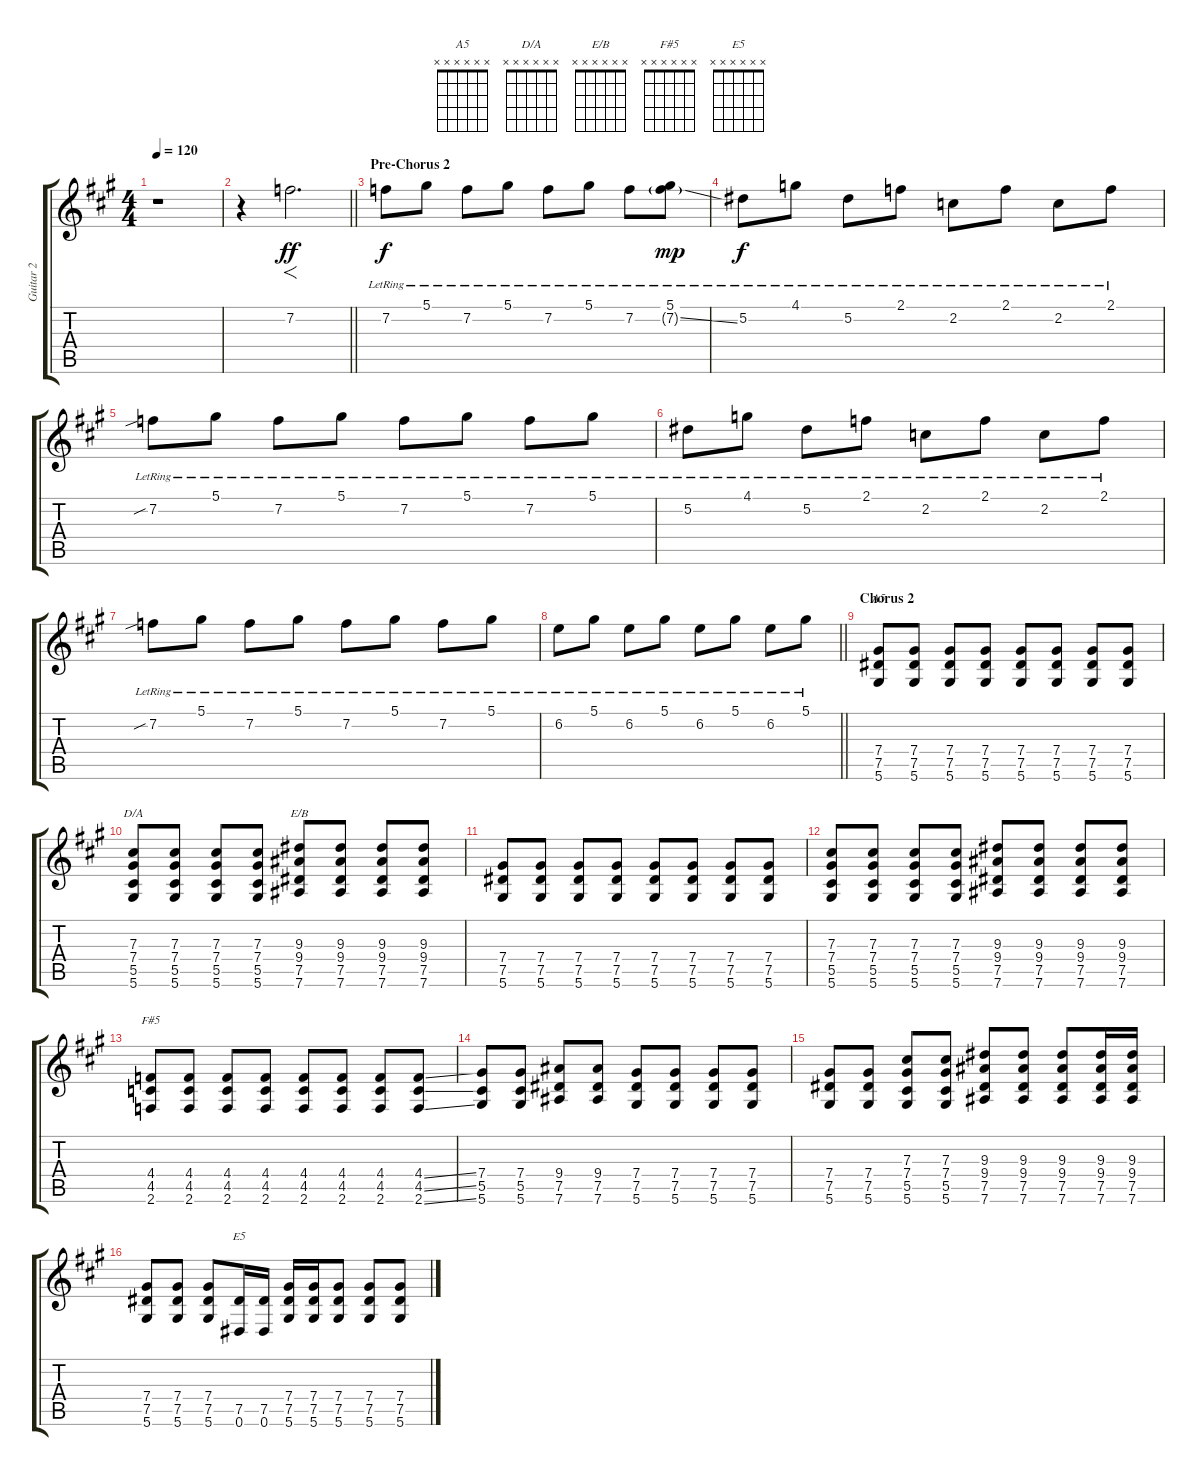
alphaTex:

\track ("Guitar 2" "Guitar 2") {instrument distortionguitar}
\staff {score tabs}
\tuning (Eb4 Bb3 Gb3 Db3 Ab2 Eb2) {hide}
\chord ("A5" x x x x x x)
\chord ("D/A" x x x x x x)
\chord ("E/B" x x x x x x)
\chord ("F#5" x x x x x x)
\chord ("E5" x x x x x x)
\ts (4 4)
\tempo 120
\clef g2
\ks a
r.1{dy f} |
\barLineRight lightlight
r.4 7.2.2{f d dy ff} |
\section ("" "Pre-Chorus 2")
7.2{lr}.8{dy f} 5.1{lr}.8 7.2{lr}.8 5.1{lr}.8 7.2{lr}.8 5.1{lr}.8 7.2{lr}.8 (5.1{lr} 7.2{ss g}).8{dy mp} |
5.2{lr}.8{dy f} 4.1{lr}.8 5.2{lr}.8 2.1{lr}.8 2.2{lr}.8 2.1{lr}.8 2.2{lr}.8 2.1{lr}.8 |
7.2{sib lr}.8 5.1{lr}.8 7.2{lr}.8 5.1{lr}.8 7.2{lr}.8 5.1{lr}.8 7.2{lr}.8 5.1{lr}.8 |
5.2{lr}.8 4.1{lr}.8 5.2{lr}.8 2.1{lr}.8 2.2{lr}.8 2.1{lr}.8 2.2{lr}.8 2.1{lr}.8 |
7.2{sib lr}.8 5.1{lr}.8 7.2{lr}.8 5.1{lr}.8 7.2{lr}.8 5.1{lr}.8 7.2{lr}.8 5.1{lr}.8 |
\barLineRight lightlight
6.2{lr}.8 5.1{lr}.8 6.2{lr}.8 5.1{lr}.8 6.2{lr}.8 5.1{lr}.8 6.2{lr}.8 5.1{lr}.8 |
\section ("" "Chorus 2")
(7.4 7.5 5.6).8{ch "A5"} (7.4 7.5 5.6).8 (7.4 7.5 5.6).8 (7.4 7.5 5.6).8 (7.4 7.5 5.6).8 (7.4 7.5 5.6).8 (7.4 7.5 5.6).8 (7.4 7.5 5.6).8 |
(7.3 7.4 5.5 5.6).8{ch "D/A"} (7.3 7.4 5.5 5.6).8 (7.3 7.4 5.5 5.6).8 (7.3 7.4 5.5 5.6).8 (9.3 9.4 7.5 7.6).8{ch "E/B"} (9.3 9.4 7.5 7.6).8 (9.3 9.4 7.5 7.6).8 (9.3 9.4 7.5 7.6).8 |
(7.4 7.5 5.6).8 (7.4 7.5 5.6).8 (7.4 7.5 5.6).8 (7.4 7.5 5.6).8 (7.4 7.5 5.6).8 (7.4 7.5 5.6).8 (7.4 7.5 5.6).8 (7.4 7.5 5.6).8 |
(7.3 7.4 5.5 5.6).8 (7.3 7.4 5.5 5.6).8 (7.3 7.4 5.5 5.6).8 (7.3 7.4 5.5 5.6).8 (9.3 9.4 7.5 7.6).8 (9.3 9.4 7.5 7.6).8 (9.3 9.4 7.5 7.6).8 (9.3 9.4 7.5 7.6).8 |
(4.4 4.5 2.6).8{ch "F#5"} (4.4 4.5 2.6).8 (4.4 4.5 2.6).8 (4.4 4.5 2.6).8 (4.4 4.5 2.6).8 (4.4 4.5 2.6).8 (4.4 4.5 2.6).8 (4.4{ss} 4.5{ss} 2.6{ss}).8 |
(7.4 5.5 5.6).8 (7.4 5.5 5.6).8 (9.4 7.5 7.6).8 (9.4 7.5 7.6).8 (7.4 7.5 5.6).8 (7.4 7.5 5.6).8 (7.4 7.5 5.6).8 (7.4 7.5 5.6).8 |
(7.4 7.5 5.6).8 (7.4 7.5 5.6).8 (7.3 7.4 5.5 5.6).8 (7.3 7.4 5.5 5.6).8 (9.3 9.4 7.5 7.6).8 (9.3 9.4 7.5 7.6).8 (9.3 9.4 7.5 7.6).8 (9.3 9.4 7.5 7.6).16 (9.3 9.4 7.5 7.6).16 |
(7.4 7.5 5.6).8 (7.4 7.5 5.6).8 (7.4 7.5 5.6).8 (7.5 0.6).16{ch "E5"} (7.5 0.6).16 (7.4 7.5 5.6).16 (7.4 7.5 5.6).16 (7.4 7.5 5.6).8 (7.4 7.5 5.6).8 (7.4 7.5 5.6).8
